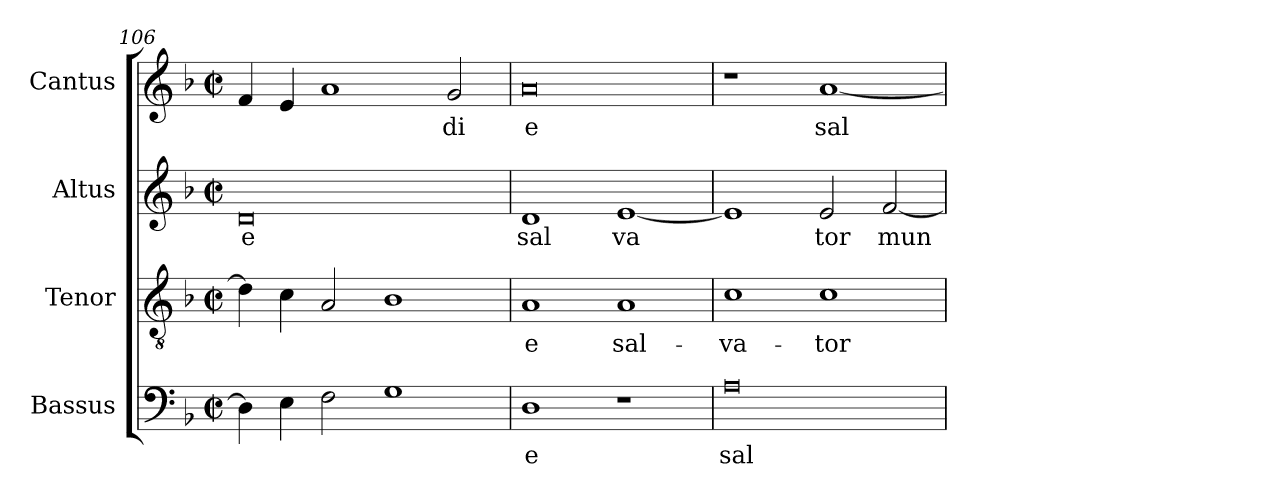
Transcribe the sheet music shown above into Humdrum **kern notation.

**kern	**text	**kern	**text	**kern	**text	**kern	**text
*part4	*part4	*part3	*part3	*part2	*part2	*part1	*part1
*staff4	*staff4	*staff3	*staff3	*staff2	*staff2	*staff1	*staff1
*I"Bassus	*	*I"Tenor	*	*I"Altus	*	*I"Cantus	*
*clefF4	*	*clefGv2	*	*clefG2	*	*clefG2	*
*k[b-]	*	*k[b-]	*	*k[b-]	*	*k[b-]	*
*F:	*	*F:	*	*F:	*	*F:	*
*M2/2	*	*M2/2	*	*M2/2	*	*M2/2	*
*met(c|)	*	*met(c|)	*	*met(c|)	*	*met(c|)	*
=106	=106	=106	=106	=106	=106	=106	=106
!	!LO:LY:b:cj	!	!LO:LY:b:cj	!	!LO:LY:b:cj	!	!LO:LY:b:cj
4D\]	.	4d\]	--	0d	e	4f/	.
!	!LO:LY:b:cj	!	!LO:LY:b:cj	!	!	!	!LO:LY:b:cj
4E\	.	4c\	--	.	.	4e/	.
!	!LO:LY:b:cj	!	!LO:LY:b:cj	!	!	!	!LO:LY:b:cj
2F\	.	2A/	--	.	.	1a	.
!	!LO:LY:b:cj	!	!LO:LY:b:cj	!	!	!	!
1G	.	1B-	--	.	.	.	.
!	!	!	!	!	!	!	!LO:LY:b:cj
.	.	.	.	.	.	2g/	di
=107	=107	=107	=107	=107	=107	=107	=107
!	!LO:LY:b:cj	!	!LO:LY:b:cj	!	!LO:LY:b:cj	!	!LO:LY:b:cj
1D	e	1A	-e	1d	sal	0a	e
!	!	!	!LO:LY:b:cj	!	!LO:LY:b:cj	!	!
1r	.	1A	sal-	[<1e	va	.	.
=108	=108	=108	=108	=108	=108	=108	=108
!	!LO:LY:b:cj	!	!LO:LY:b:cj	!	!LO:LY:b:cj	!	!
0A	sal	1c	-va-	1e]	.	1r	.
!	!	!	!LO:LY:b:cj	!	!LO:LY:b:cj	!	!LO:LY:b:cj
.	.	1c	-tor	2e/	tor	[<1a	sal
!	!	!	!	!	!LO:LY:b:cj	!	!
.	.	.	.	[<2f/	mun	.	.
=	=	=	=	=	=	=	=
*-	*-	*-	*-	*-	*-	*-	*-
